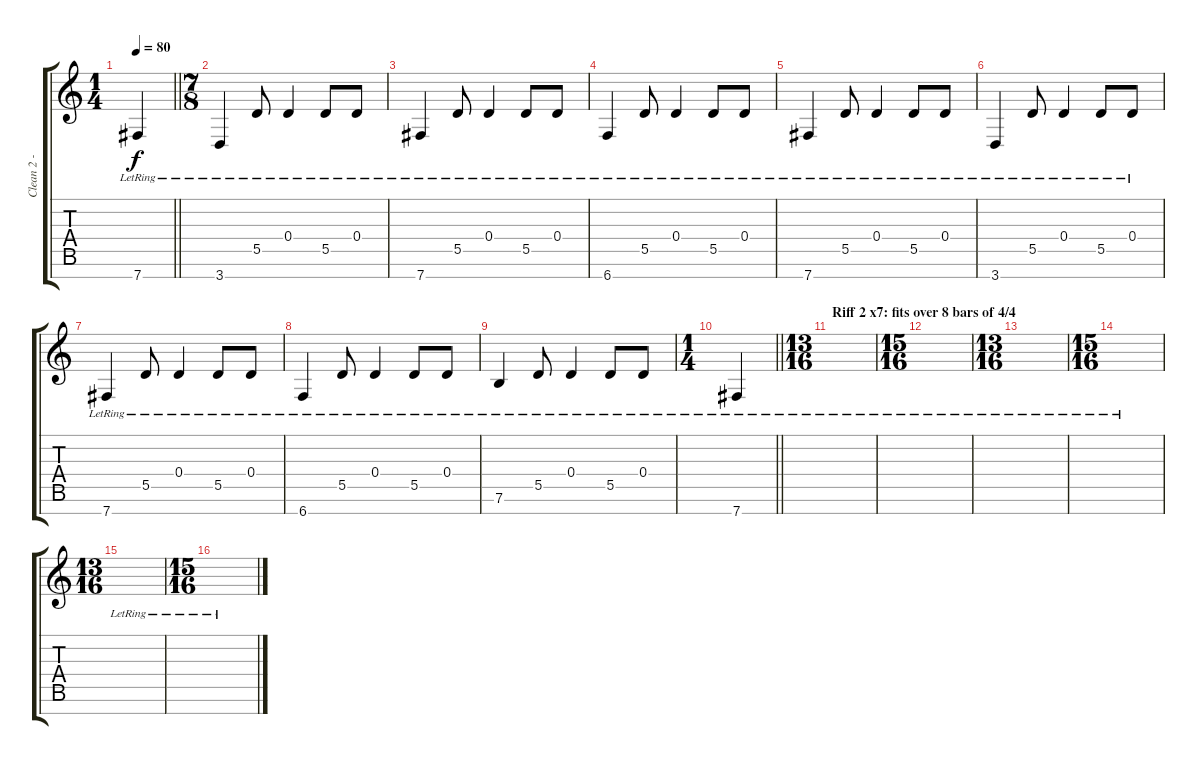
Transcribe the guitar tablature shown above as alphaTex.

\track ("Clean 2 - 7-String B Standard" "Clean 2 - ") {instrument electricguitarjazz}
\staff {score tabs}
\tuning (E4 B3 G3 D3 A2 E2 B1) {hide}
\ts (1 4)
\tempo 80
\clef g2
\barLineRight lightlight
\ks c
7.7{lr}.4{dy f} |
\ts (7 8)
\section ("" "")
3.7{lr}.4 5.5{lr}.8 0.4{lr}.4 5.5{lr}.8 0.4{lr}.8 |
7.7{lr}.4 5.5{lr}.8 0.4{lr}.4 5.5{lr}.8 0.4{lr}.8 |
6.7{lr}.4 5.5{lr}.8 0.4{lr}.4 5.5{lr}.8 0.4{lr}.8 |
7.7{lr}.4 5.5{lr}.8 0.4{lr}.4 5.5{lr}.8 0.4{lr}.8 |
3.7{lr}.4 5.5{lr}.8 0.4{lr}.4 5.5{lr}.8 0.4{lr}.8 |
7.7{lr}.4 5.5{lr}.8 0.4{lr}.4 5.5{lr}.8 0.4{lr}.8 |
6.7{lr}.4 5.5{lr}.8 0.4{lr}.4 5.5{lr}.8 0.4{lr}.8 |
7.6{lr}.4 5.5{lr}.8 0.4{lr}.4 5.5{lr}.8 0.4{lr}.8 |
\ts (1 4)
\barLineRight lightlight
7.7{lr}.4 |
\ts (13 16)
\section ("" "Riff 2 x7: fits over 8 bars of 4/4")
|
\ts (15 16)
|
\ts (13 16)
|
\ts (15 16)
|
\ts (13 16)
|
\ts (15 16)
